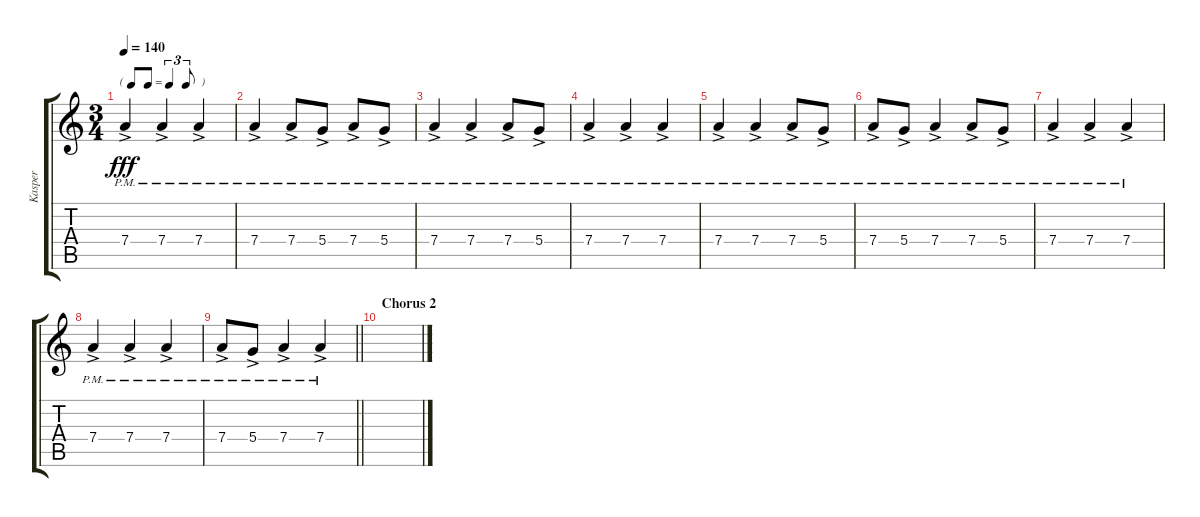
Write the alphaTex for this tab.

\track ("Kasper" "Kasper") {instrument electricguitarjazz}
\staff {score tabs}
\tuning (E4 B3 G3 D3 A2 E2) {hide}
\ts (3 4)
\tf triplet8th
\tempo 140
\clef g2
\ks c
7.4{ac pm}.4{dy fff} 7.4{ac pm}.4 7.4{ac pm}.4 |
7.4{ac pm}.4 7.4{ac pm}.8 5.4{ac pm}.8 7.4{ac pm}.8 5.4{ac pm}.8 |
7.4{ac pm}.4 7.4{ac pm}.4 7.4{ac pm}.8 5.4{ac pm}.8 |
7.4{ac pm}.4 7.4{ac pm}.4 7.4{ac pm}.4 |
7.4{ac pm}.4 7.4{ac pm}.4 7.4{ac pm}.8 5.4{ac pm}.8 |
7.4{ac pm}.8 5.4{ac pm}.8 7.4{ac pm}.4 7.4{ac pm}.8 5.4{ac pm}.8 |
7.4{ac pm}.4 7.4{ac pm}.4 7.4{ac pm}.4 |
7.4{ac pm}.4 7.4{ac pm}.4 7.4{ac pm}.4 |
\barLineRight lightlight
7.4{ac pm}.8 5.4{ac pm}.8 7.4{ac pm}.4 7.4{ac pm}.4 |
\section ("" "Chorus 2")
